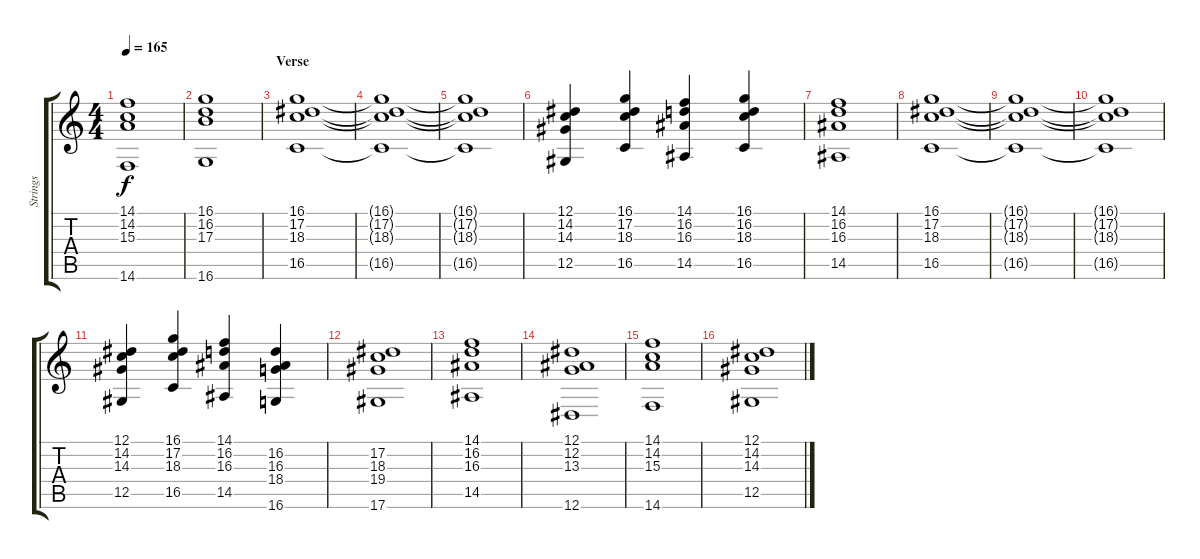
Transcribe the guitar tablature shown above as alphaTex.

\track ("Strings" "Strings") {instrument stringensemble1}
\staff {score tabs}
\tuning (Eb4 Bb3 Gb3 Db3 Ab2 Eb2) {hide}
\ts (4 4)
\tempo 165
\clef g2
\ks c
(14.1 14.2 15.3 14.6).1{dy f} |
(16.1 16.2 17.3 16.6).1 |
\section ("" "Verse")
(16.1 17.2 18.3 16.5).1 |
(16.1{t} 17.2{t} 18.3{t} 16.5{t}).1 |
(16.1{t} 17.2{t} 18.3{t} 16.5{t}).1 |
(12.1 14.2 14.3 12.5).4 (16.1 17.2 18.3 16.5).4 (14.1 16.2 16.3 14.5).4 (16.1 16.2 18.3 16.5).4 |
(14.1 16.2 16.3 14.5).1 |
(16.1 17.2 18.3 16.5).1 |
(16.1{t} 17.2{t} 18.3{t} 16.5{t}).1 |
(16.1{t} 17.2{t} 18.3{t} 16.5{t}).1 |
(12.1 14.2 14.3 12.5).4 (16.1 17.2 18.3 16.5).4 (14.1 16.2 16.3 14.5).4 (16.2 16.3 18.4 16.6).4 |
(17.2 18.3 19.4 17.6).1 |
(14.1 16.2 16.3 14.5).1 |
(12.1 12.2 13.3 12.6).1 |
(14.1 14.2 15.3 14.6).1 |
(12.1 14.2 14.3 12.5).1
